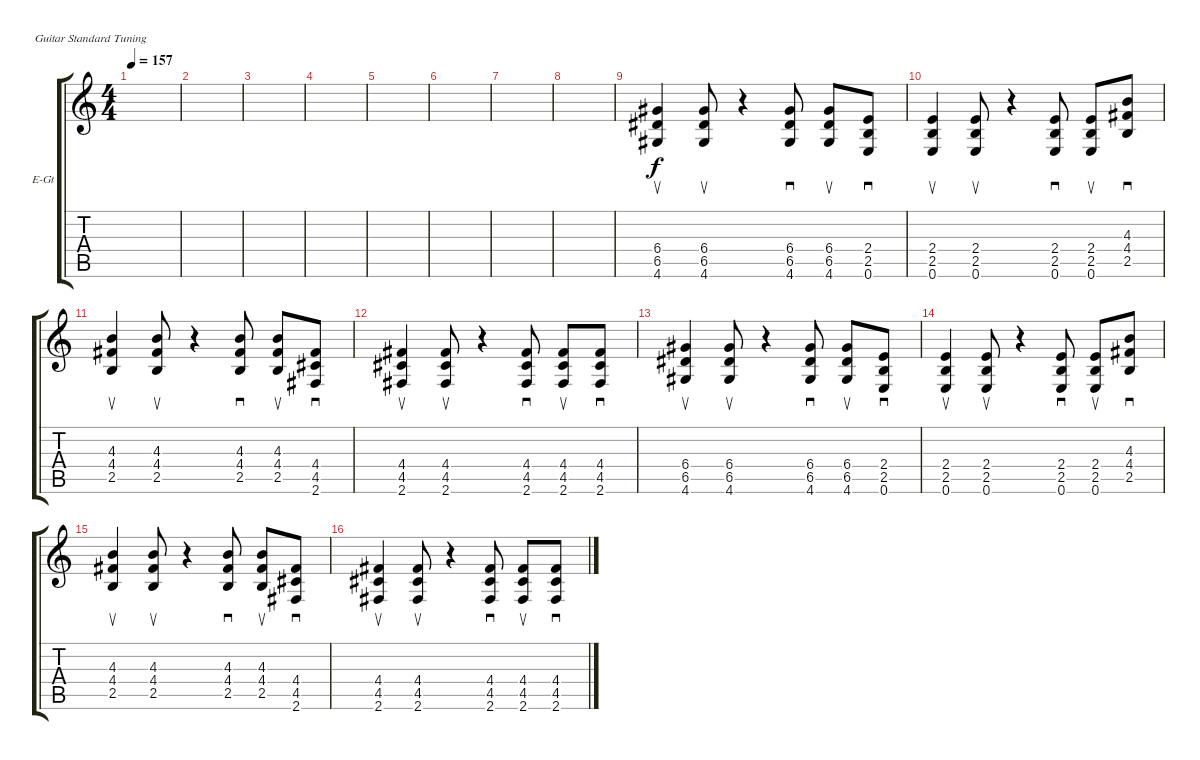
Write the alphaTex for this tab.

\defaultSystemsLayout 4
\bracketExtendMode groupsimilarinstruments
\firstSystemTrackNameOrientation horizontal
\otherSystemsTrackNameOrientation horizontal
\track ("Electric Guitar" "E-Gt") {instrument distortionguitar}
\staff {score tabs}
\tuning (E4 B3 G3 D3 A2 E2)
\ts (4 4)
\tempo 157
\clef g2
\ks c
|
|
|
|
|
|
|
|
(4.6 6.5 6.4).4{su} (6.4 6.5 4.6).8{su} r.4 (6.4 6.5 4.6).8{sd} (6.4 6.5 4.6).8{su} (0.6 2.5 2.4).8{sd} |
(2.4 2.5 0.6).4{su} (2.4 2.5 0.6).8{su} r.4 (2.4 2.5 0.6).8{sd} (2.4 2.5 0.6).8{su} (4.4 2.5 4.3).8{sd} |
(4.3 4.4 2.5).4{su} (2.5 4.4 4.3).8{su} r.4 (2.5 4.4 4.3).8{sd} (2.5 4.4 4.3).8{su} (4.4 4.5 2.6).8{sd} |
(2.6 4.5 4.4).4{su} (4.4 4.5 2.6).8{su} r.4 (4.4 4.5 2.6).8{sd} (2.6 4.5 4.4).8{su} (4.4 4.5 2.6).8{sd} |
(4.6 6.5 6.4).4{su} (6.4 6.5 4.6).8{su} r.4 (6.4 6.5 4.6).8{sd} (6.4 6.5 4.6).8{su} (0.6 2.5 2.4).8{sd} |
(2.4 2.5 0.6).4{su} (2.4 2.5 0.6).8{su} r.4 (2.4 2.5 0.6).8{sd} (2.4 2.5 0.6).8{su} (4.4 2.5 4.3).8{sd} |
(4.3 4.4 2.5).4{su} (2.5 4.4 4.3).8{su} r.4 (2.5 4.4 4.3).8{sd} (2.5 4.4 4.3).8{su} (4.4 4.5 2.6).8{sd} |
(2.6 4.5 4.4).4{su} (4.4 4.5 2.6).8{su} r.4 (4.4 4.5 2.6).8{sd} (2.6 4.5 4.4).8{su} (4.4 4.5 2.6).8{sd}
